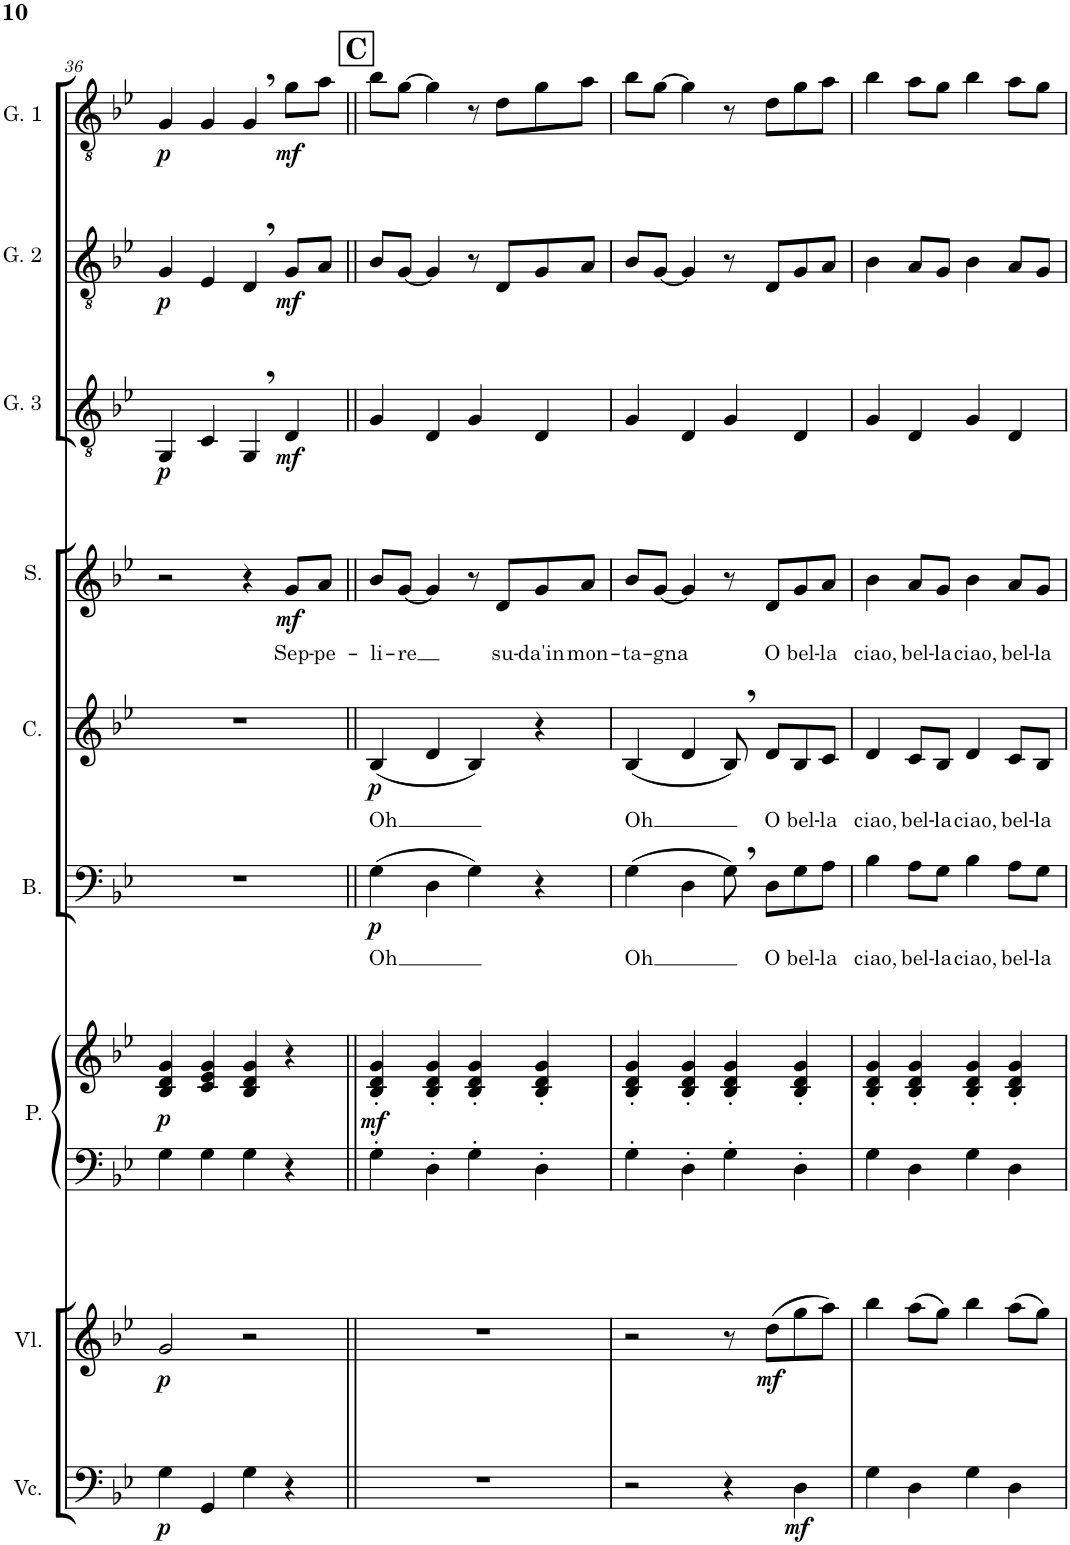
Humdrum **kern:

**kern	**dynam	**kern	**dynam	**kern	**kern	**dynam	**kern	**text	**dynam	**kern	**text	**dynam	**kern	**text	**dynam	**kern	**dynam	**kern	**dynam	**kern	**dynam
*part9	*part9	*part8	*part8	*part7	*part7	*part7	*part6	*part6	*part6	*part5	*part5	*part5	*part4	*part4	*part4	*part3	*part3	*part2	*part2	*part1	*part1
*staff10	*staff10	*staff9	*staff9	*staff8	*staff7	*staff7/8	*staff6	*staff6	*staff6	*staff5	*staff5	*staff5	*staff4	*staff4	*staff4	*staff3	*staff3	*staff2	*staff2	*staff1	*staff1
*I"Violoncelo	*	*I"Violino	*	*I"Piano	*	*	*I"Barítono	*	*	*I"Contralto	*	*	*I"Soprano	*	*	*I"Guitarra 2	*	*I"Guitarra 2	*	*I"Guitarra 1	*
*I'Vc.	*	*I'Vl.	*	*I'P.	*	*	*I'B.	*	*	*I'C.	*	*	*I'S.	*	*	*I'G. 3	*	*I'G. 2	*	*I'G. 1	*
!!LO:PB:g=z
*clefF4	*	*clefG2	*	*clefF4	*clefG2	*	*clefF4	*	*	*clefG2	*	*	*clefG2	*	*	*clefGv2	*	*clefGv2	*	*clefGv2	*
*k[b-e-]	*	*k[b-e-]	*	*k[b-e-]	*k[b-e-]	*	*k[b-e-]	*	*	*k[b-e-]	*	*	*k[b-e-]	*	*	*k[b-e-]	*	*k[b-e-]	*	*k[b-e-]	*
*M4/4	*	*M4/4	*	*M4/4	*M4/4	*	*M4/4	*	*	*M4/4	*	*	*M4/4	*	*	*M4/4	*	*M4/4	*	*M4/4	*
*met(c)	*	*met(c)	*	*met(c)	*met(c)	*	*met(c)	*	*	*met(c)	*	*	*met(c)	*	*	*met(c)	*	*met(c)	*	*met(c)	*
=36	=36	=36	=36	=36	=36	=36	=36	=36	=36	=36	=36	=36	=36	=36	=36	=36	=36	=36	=36	=36	=36
!	!LO:DY:b	!	!LO:DY:b	!	!	!LO:DY:b	!	!	!	!	!	!	!	!	!	!	!LO:DY:b	!	!LO:DY:b	!	!LO:DY:b
4G\	p	2g/	p	4G\	4B-/ 4d/ 4g/	p	1r	.	.	1r	.	.	2r	.	.	4GG/	p	4G/	p	4G/	p
4GG/	.	.	.	4G\	4c/ 4e-/ 4g/	.	.	.	.	.	.	.	.	.	.	4C/	.	4E-/	.	4G/	.
4G\	.	2r	.	4G\	4B-/ 4d/ 4g/	.	.	.	.	.	.	.	4r	.	.	4GG,/	.	4D,/	.	4G,/	.
!	!	!	!	!	!	!	!	!	!	!	!	!	!	!LO:LY:b	!LO:DY:b	!	!LO:DY:b	!	!LO:DY:b	!	!LO:DY:b
4r	.	.	.	4r	4r	.	.	.	.	.	.	.	8g/L	Sep-	mf	4D/	mf	8G/L	mf	8g\L	mf
!	!	!	!	!	!	!	!	!	!	!	!	!	!	!LO:LY:b	!	!	!	!	!	!	!
.	.	.	.	.	.	.	.	.	.	.	.	.	8a/J	-pe-	.	.	.	8A/J	.	8a\J	.
!!LO:REH:place=s1:a:B:cj:fs=14:t=C
=37||	=37||	=37||	=37||	=37||	=37||	=37||	=37||	=37||	=37||	=37||	=37||	=37||	=37||	=37||	=37||	=37||	=37||	=37||	=37||	=37||	=37||
!	!	!	!	!	!	!LO:DY:b	!	!LO:LY:b	!LO:DY:b	!	!LO:LY:b	!LO:DY:b	!	!LO:LY:b	!	!	!	!	!	!	!
1r	.	1r	.	4G'\	4B-/' 4d/' 4g/'	mf	(4G\	Oh	p	(4B-/	Oh	p	8b-/L	-li-	.	4G/	.	8B-/L	.	8b-\L	.
!	!	!	!	!	!	!	!	!	!	!	!	!	!	!LO:LY:b	!	!	!	!	!	!	!
.	.	.	.	.	.	.	.	.	.	.	.	.	[8g/J	-re	.	.	.	[8G/J	.	[8g\J	.
.	.	.	.	4D'\	4B-/' 4d/' 4g/'	.	4D\	.	.	4d/	.	.	4g/]	.	.	4D/	.	4G/]	.	4g\]	.
.	.	.	.	4G'\	4B-/' 4d/' 4g/'	.	4G\)	.	.	4B-/)	.	.	8r	.	.	4G/	.	8r	.	8r	.
!	!	!	!	!	!	!	!	!	!	!	!	!	!	!LO:LY:b	!	!	!	!	!	!	!
.	.	.	.	.	.	.	.	.	.	.	.	.	8d/L	su-	.	.	.	8D/L	.	8d\L	.
!	!	!	!	!	!	!	!	!	!	!	!	!	!	!LO:LY:b	!	!	!	!	!	!	!
.	.	.	.	4D'\	4B-/' 4d/' 4g/'	.	4r	.	.	4r	.	.	8g/	-da'in	.	4D/	.	8G/	.	8g\	.
!	!	!	!	!	!	!	!	!	!	!	!	!	!	!LO:LY:b	!	!	!	!	!	!	!
.	.	.	.	.	.	.	.	.	.	.	.	.	8a/J	mon-	.	.	.	8A/J	.	8a\J	.
=38	=38	=38	=38	=38	=38	=38	=38	=38	=38	=38	=38	=38	=38	=38	=38	=38	=38	=38	=38	=38	=38
!	!	!	!	!	!	!	!	!LO:LY:b	!	!	!LO:LY:b	!	!	!LO:LY:b	!	!	!	!	!	!	!
2r	.	2r	.	4G'\	4B-/' 4d/' 4g/'	.	(4G\	Oh	.	(4B-/	Oh	.	8b-/L	-ta-	.	4G/	.	8B-/L	.	8b-\L	.
!	!	!	!	!	!	!	!	!	!	!	!	!	!	!LO:LY:b	!	!	!	!	!	!	!
.	.	.	.	.	.	.	.	.	.	.	.	.	[8g/J	-gna	.	.	.	[8G/J	.	[8g\J	.
.	.	.	.	4D'\	4B-/' 4d/' 4g/'	.	4D\	.	.	4d/	.	.	4g/]	.	.	4D/	.	4G/]	.	4g\]	.
4r	.	8r	.	4G'\	4B-/' 4d/' 4g/'	.	8G,\)	.	.	8B-,/)	.	.	8r	.	.	4G/	.	8r	.	8r	.
!	!	!	!LO:DY:b	!	!	!	!	!LO:LY:b	!	!	!LO:LY:b	!	!	!LO:LY:b	!	!	!	!	!	!	!
.	.	(8dd\L	mf	.	.	.	8D\L	O	.	8d/L	O	.	8d/L	O	.	.	.	8D/L	.	8d\L	.
!	!LO:DY:b	!	!	!	!	!	!	!LO:LY:b	!	!	!LO:LY:b	!	!	!LO:LY:b	!	!	!	!	!	!	!
4D\	mf	8gg\	.	4D'\	4B-/' 4d/' 4g/'	.	8G\	bel-	.	8B-/	bel-	.	8g/	bel-	.	4D/	.	8G/	.	8g\	.
!	!	!	!	!	!	!	!	!LO:LY:b	!	!	!LO:LY:b	!	!	!LO:LY:b	!	!	!	!	!	!	!
.	.	8aa\J)	.	.	.	.	8A\J	-la	.	8c/J	-la	.	8a/J	-la	.	.	.	8A/J	.	8a\J	.
=39	=39	=39	=39	=39	=39	=39	=39	=39	=39	=39	=39	=39	=39	=39	=39	=39	=39	=39	=39	=39	=39
!	!	!	!	!	!	!	!	!LO:LY:b	!	!	!LO:LY:b	!	!	!LO:LY:b	!	!	!	!	!	!	!
4G\	.	4bb-\	.	4G\	4B-/' 4d/' 4g/'	.	4B-\	ciao,	.	4d/	ciao,	.	4b-\	ciao,	.	4G/	.	4B-\	.	4b-\	.
!	!	!	!	!	!	!	!	!LO:LY:b	!	!	!LO:LY:b	!	!	!LO:LY:b	!	!	!	!	!	!	!
4D\	.	(8aa\L	.	4D\	4B-/' 4d/' 4g/'	.	8A\L	bel-	.	8c/L	bel-	.	8a/L	bel-	.	4D/	.	8A/L	.	8a\L	.
!	!	!	!	!	!	!	!	!LO:LY:b	!	!	!LO:LY:b	!	!	!LO:LY:b	!	!	!	!	!	!	!
.	.	8gg\J)	.	.	.	.	8G\J	-la	.	8B-/J	-la	.	8g/J	-la	.	.	.	8G/J	.	8g\J	.
!	!	!	!	!	!	!	!	!LO:LY:b	!	!	!LO:LY:b	!	!	!LO:LY:b	!	!	!	!	!	!	!
4G\	.	4bb-\	.	4G\	4B-/' 4d/' 4g/'	.	4B-\	ciao,	.	4d/	ciao,	.	4b-\	ciao,	.	4G/	.	4B-\	.	4b-\	.
!	!	!	!	!	!	!	!	!LO:LY:b	!	!	!LO:LY:b	!	!	!LO:LY:b	!	!	!	!	!	!	!
4D\	.	(8aa\L	.	4D\	4B-/' 4d/' 4g/'	.	8A\L	bel-	.	8c/L	bel-	.	8a/L	bel-	.	4D/	.	8A/L	.	8a\L	.
!	!	!	!	!	!	!	!	!LO:LY:b	!	!	!LO:LY:b	!	!	!LO:LY:b	!	!	!	!	!	!	!
.	.	8gg\J)	.	.	.	.	8G\J	-la	.	8B-/J	-la	.	8g/J	-la	.	.	.	8G/J	.	8g\J	.
=	=	=	=	=	=	=	=	=	=	=	=	=	=	=	=	=	=	=	=	=	=
*-	*-	*-	*-	*-	*-	*-	*-	*-	*-	*-	*-	*-	*-	*-	*-	*-	*-	*-	*-	*-	*-
